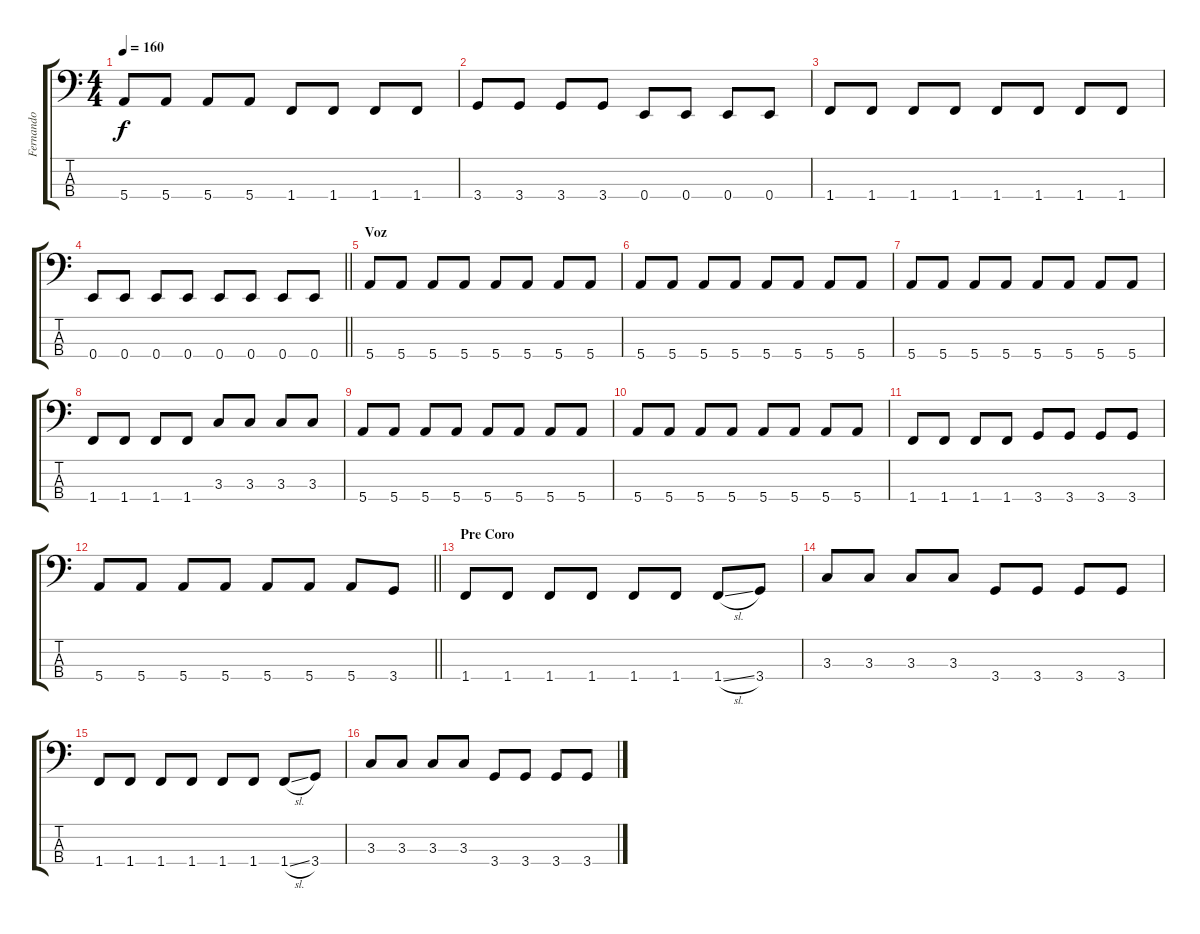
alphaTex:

\track ("Fernando" "Fernando") {instrument electricbassfinger}
\staff {score tabs}
\tuning (G2 D2 A1 E1) {hide}
\ts (4 4)
\tempo 160
\clef f4
\ks c
5.4.8{dy f} 5.4.8 5.4.8 5.4.8 1.4.8 1.4.8 1.4.8 1.4.8 |
3.4.8 3.4.8 3.4.8 3.4.8 0.4.8 0.4.8 0.4.8 0.4.8 |
1.4.8 1.4.8 1.4.8 1.4.8 1.4.8 1.4.8 1.4.8 1.4.8 |
\barLineRight lightlight
0.4.8 0.4.8 0.4.8 0.4.8 0.4.8 0.4.8 0.4.8 0.4.8 |
\section ("" "Voz")
5.4.8 5.4.8 5.4.8 5.4.8 5.4.8 5.4.8 5.4.8 5.4.8 |
5.4.8 5.4.8 5.4.8 5.4.8 5.4.8 5.4.8 5.4.8 5.4.8 |
5.4.8 5.4.8 5.4.8 5.4.8 5.4.8 5.4.8 5.4.8 5.4.8 |
1.4.8 1.4.8 1.4.8 1.4.8 3.3.8 3.3.8 3.3.8 3.3.8 |
5.4.8 5.4.8 5.4.8 5.4.8 5.4.8 5.4.8 5.4.8 5.4.8 |
5.4.8 5.4.8 5.4.8 5.4.8 5.4.8 5.4.8 5.4.8 5.4.8 |
1.4.8 1.4.8 1.4.8 1.4.8 3.4.8 3.4.8 3.4.8 3.4.8 |
\barLineRight lightlight
5.4.8 5.4.8 5.4.8 5.4.8 5.4.8 5.4.8 5.4.8 3.4.8 |
\section ("" "Pre Coro")
1.4.8 1.4.8 1.4.8 1.4.8 1.4.8 1.4.8 1.4{sl}.8 3.4.8 |
3.3.8 3.3.8 3.3.8 3.3.8 3.4.8 3.4.8 3.4.8 3.4.8 |
1.4.8 1.4.8 1.4.8 1.4.8 1.4.8 1.4.8 1.4{sl}.8 3.4.8 |
3.3.8 3.3.8 3.3.8 3.3.8 3.4.8 3.4.8 3.4.8 3.4.8
